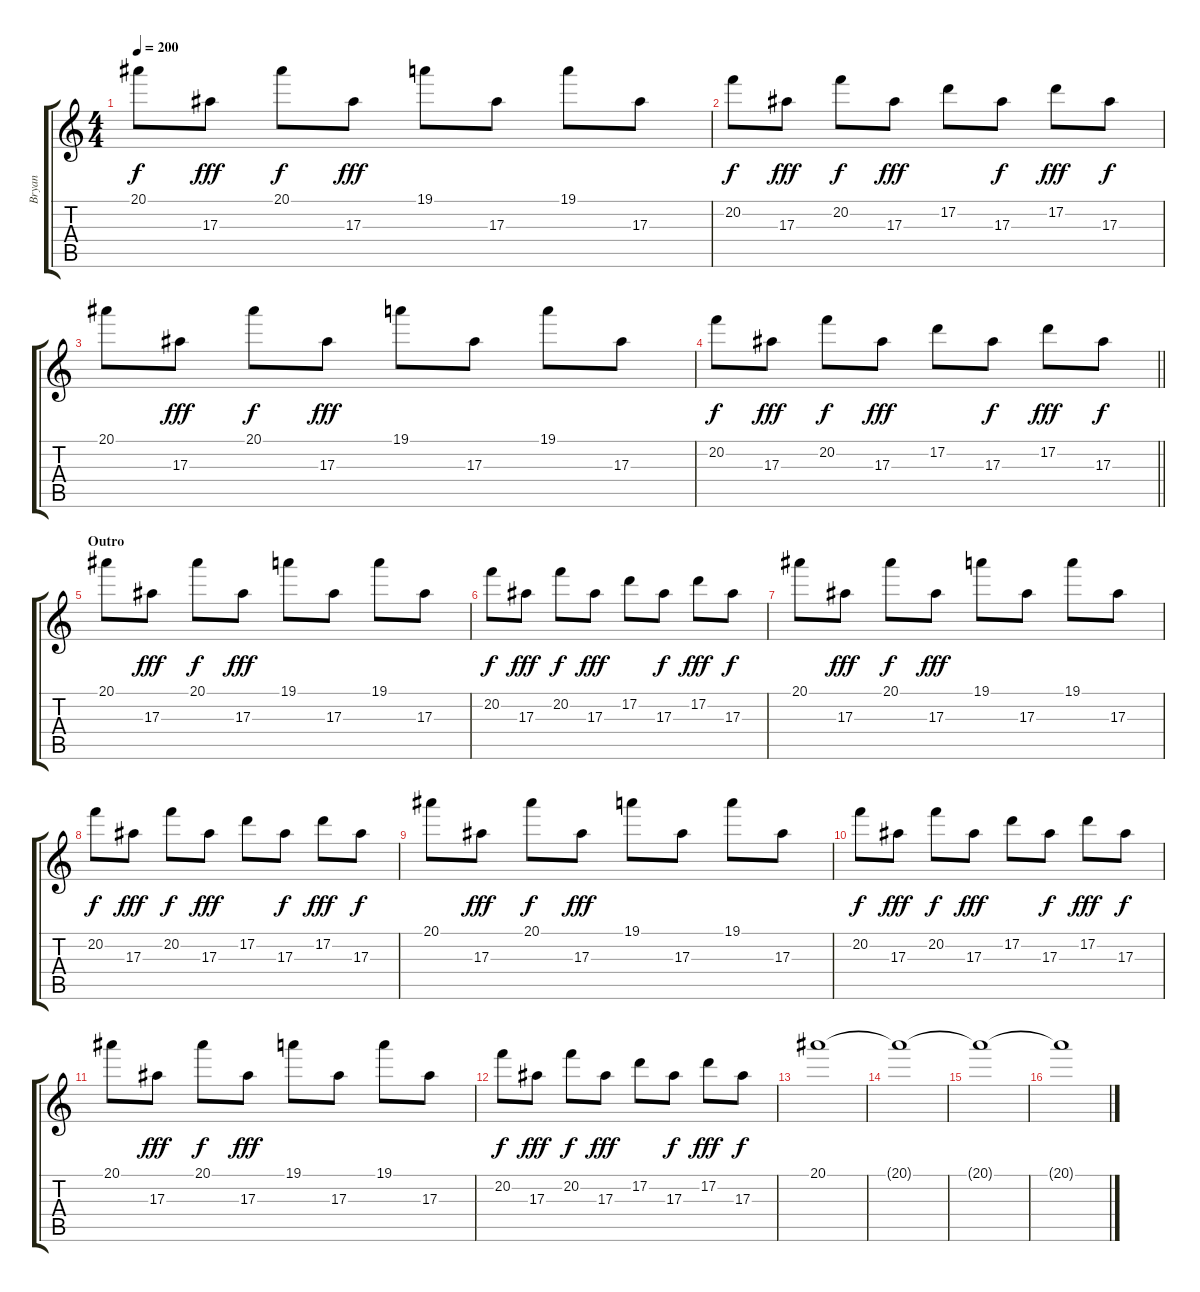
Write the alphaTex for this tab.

\track ("Bryan" "Bryan") {instrument distortionguitar}
\staff {score tabs}
\tuning (D4 A3 F3 C3 G2 C2) {hide}
\ts (4 4)
\tempo 200
\clef g2
\ks c
20.1.8{dy f} 17.3.8{dy fff} 20.1.8{dy f} 17.3.8{dy fff} 19.1.8 17.3.8 19.1.8 17.3.8 |
20.2.8{dy f} 17.3.8{dy fff} 20.2.8{dy f} 17.3.8{dy fff} 17.2.8 17.3.8{dy f} 17.2.8{dy fff} 17.3.8{dy f} |
20.1.8 17.3.8{dy fff} 20.1.8{dy f} 17.3.8{dy fff} 19.1.8 17.3.8 19.1.8 17.3.8 |
\barLineRight lightlight
20.2.8{dy f} 17.3.8{dy fff} 20.2.8{dy f} 17.3.8{dy fff} 17.2.8 17.3.8{dy f} 17.2.8{dy fff} 17.3.8{dy f} |
\section ("" "Outro")
20.1.8 17.3.8{dy fff} 20.1.8{dy f} 17.3.8{dy fff} 19.1.8 17.3.8 19.1.8 17.3.8 |
20.2.8{dy f} 17.3.8{dy fff} 20.2.8{dy f} 17.3.8{dy fff} 17.2.8 17.3.8{dy f} 17.2.8{dy fff} 17.3.8{dy f} |
20.1.8 17.3.8{dy fff} 20.1.8{dy f} 17.3.8{dy fff} 19.1.8 17.3.8 19.1.8 17.3.8 |
20.2.8{dy f} 17.3.8{dy fff} 20.2.8{dy f} 17.3.8{dy fff} 17.2.8 17.3.8{dy f} 17.2.8{dy fff} 17.3.8{dy f} |
20.1.8 17.3.8{dy fff} 20.1.8{dy f} 17.3.8{dy fff} 19.1.8 17.3.8 19.1.8 17.3.8 |
20.2.8{dy f} 17.3.8{dy fff} 20.2.8{dy f} 17.3.8{dy fff} 17.2.8 17.3.8{dy f} 17.2.8{dy fff} 17.3.8{dy f} |
20.1.8 17.3.8{dy fff} 20.1.8{dy f} 17.3.8{dy fff} 19.1.8 17.3.8 19.1.8 17.3.8 |
20.2.8{dy f} 17.3.8{dy fff} 20.2.8{dy f} 17.3.8{dy fff} 17.2.8 17.3.8{dy f} 17.2.8{dy fff} 17.3.8{dy f} |
20.1.1{volume 4} |
20.1{t}.1 |
20.1{t}.1 |
20.1{t}.1
